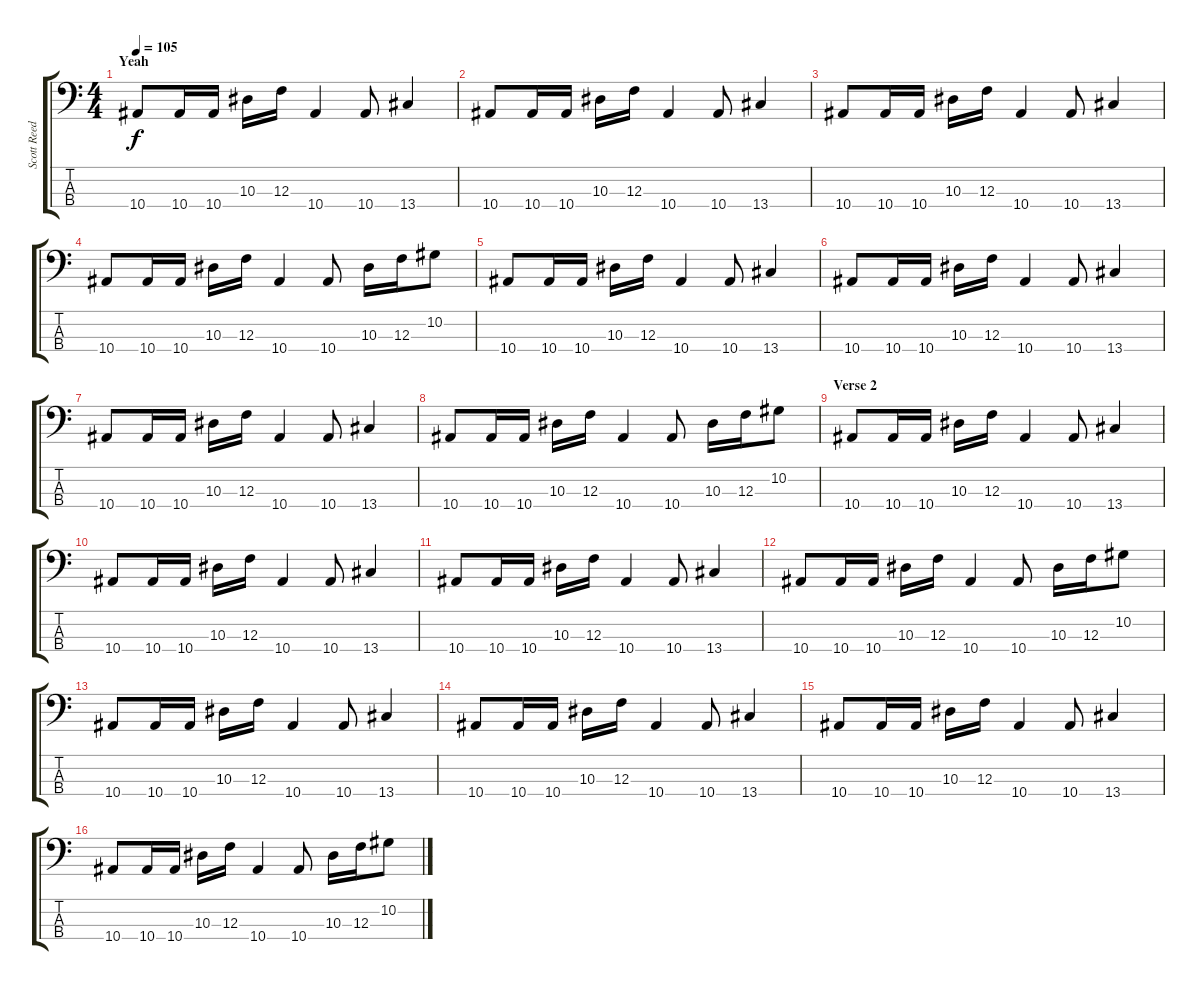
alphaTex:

\track ("Scott Reeder - Bass" "Scott Reed") {instrument electricbasspick}
\staff {score tabs}
\tuning (Eb2 Bb1 F1 C1) {hide}
\ts (4 4)
\section ("" "Yeah")
\tempo 105
\clef f4
\ks c
10.4.8{dy f} 10.4.16 10.4.16 10.3.16 12.3.16 10.4.4 10.4.8 13.4.4 |
10.4.8 10.4.16 10.4.16 10.3.16 12.3.16 10.4.4 10.4.8 13.4.4 |
10.4.8 10.4.16 10.4.16 10.3.16 12.3.16 10.4.4 10.4.8 13.4.4 |
10.4.8 10.4.16 10.4.16 10.3.16 12.3.16 10.4.4 10.4.8 10.3.16 12.3.16 10.2.8 |
10.4.8 10.4.16 10.4.16 10.3.16 12.3.16 10.4.4 10.4.8 13.4.4 |
10.4.8 10.4.16 10.4.16 10.3.16 12.3.16 10.4.4 10.4.8 13.4.4 |
10.4.8 10.4.16 10.4.16 10.3.16 12.3.16 10.4.4 10.4.8 13.4.4 |
10.4.8 10.4.16 10.4.16 10.3.16 12.3.16 10.4.4 10.4.8 10.3.16 12.3.16 10.2.8 |
\section ("" "Verse 2")
10.4.8 10.4.16 10.4.16 10.3.16 12.3.16 10.4.4 10.4.8 13.4.4 |
10.4.8 10.4.16 10.4.16 10.3.16 12.3.16 10.4.4 10.4.8 13.4.4 |
10.4.8 10.4.16 10.4.16 10.3.16 12.3.16 10.4.4 10.4.8 13.4.4 |
10.4.8 10.4.16 10.4.16 10.3.16 12.3.16 10.4.4 10.4.8 10.3.16 12.3.16 10.2.8 |
10.4.8 10.4.16 10.4.16 10.3.16 12.3.16 10.4.4 10.4.8 13.4.4 |
10.4.8 10.4.16 10.4.16 10.3.16 12.3.16 10.4.4 10.4.8 13.4.4 |
10.4.8 10.4.16 10.4.16 10.3.16 12.3.16 10.4.4 10.4.8 13.4.4 |
10.4.8 10.4.16 10.4.16 10.3.16 12.3.16 10.4.4 10.4.8 10.3.16 12.3.16 10.2.8
